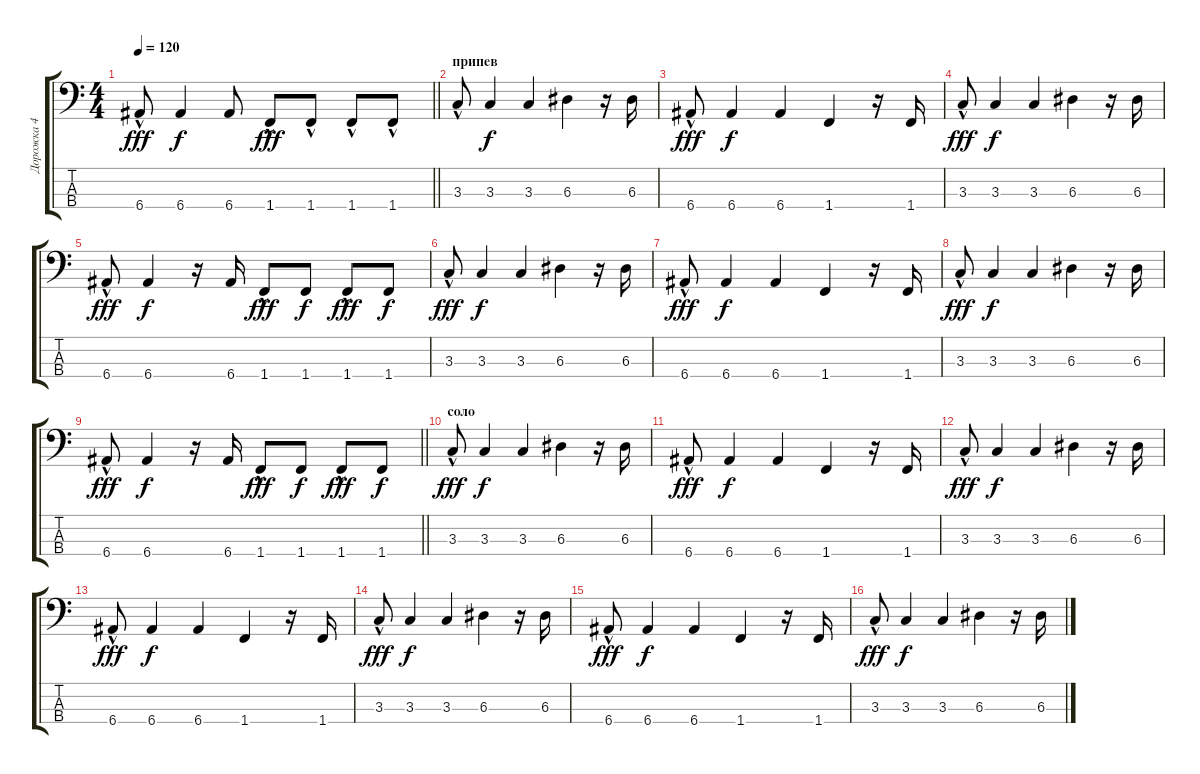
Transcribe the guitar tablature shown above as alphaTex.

\track ("Дорожка 4" "Дорожка 4") {instrument electricbassfinger}
\staff {score tabs}
\tuning (G2 D2 A1 E1) {hide}
\ts (4 4)
\tempo 120
\clef f4
\barLineRight lightlight
\ks c
6.4{hac}.8{dy fff} 6.4.4{dy f} 6.4.8 1.4{hac}.8{dy fff} 1.4{hac}.8 1.4{hac}.8 1.4{hac}.8 |
\section ("" "припев")
3.3{hac}.8 3.3.4{dy f} 3.3.4 6.3.4 r.16 6.3.16 |
6.4{hac}.8{dy fff} 6.4.4{dy f} 6.4.4 1.4.4 r.16 1.4.16 |
3.3{hac}.8{dy fff} 3.3.4{dy f} 3.3.4 6.3.4 r.16 6.3.16 |
6.4{hac}.8{dy fff} 6.4.4{dy f} r.16 6.4.16 1.4{hac}.8{dy fff} 1.4.8{dy f} 1.4{hac}.8{dy fff} 1.4.8{dy f} |
3.3{hac}.8{dy fff} 3.3.4{dy f} 3.3.4 6.3.4 r.16 6.3.16 |
6.4{hac}.8{dy fff} 6.4.4{dy f} 6.4.4 1.4.4 r.16 1.4.16 |
3.3{hac}.8{dy fff} 3.3.4{dy f} 3.3.4 6.3.4 r.16 6.3.16 |
\barLineRight lightlight
6.4{hac}.8{dy fff} 6.4.4{dy f} r.16 6.4.16 1.4{hac}.8{dy fff} 1.4.8{dy f} 1.4{hac}.8{dy fff} 1.4.8{dy f} |
\section ("" "соло")
3.3{hac}.8{dy fff} 3.3.4{dy f} 3.3.4 6.3.4 r.16 6.3.16 |
6.4{hac}.8{dy fff} 6.4.4{dy f} 6.4.4 1.4.4 r.16 1.4.16 |
3.3{hac}.8{dy fff} 3.3.4{dy f} 3.3.4 6.3.4 r.16 6.3.16 |
6.4{hac}.8{dy fff} 6.4.4{dy f} 6.4.4 1.4.4 r.16 1.4.16 |
3.3{hac}.8{dy fff} 3.3.4{dy f} 3.3.4 6.3.4 r.16 6.3.16 |
6.4{hac}.8{dy fff} 6.4.4{dy f} 6.4.4 1.4.4 r.16 1.4.16 |
3.3{hac}.8{dy fff} 3.3.4{dy f} 3.3.4 6.3.4 r.16 6.3.16
